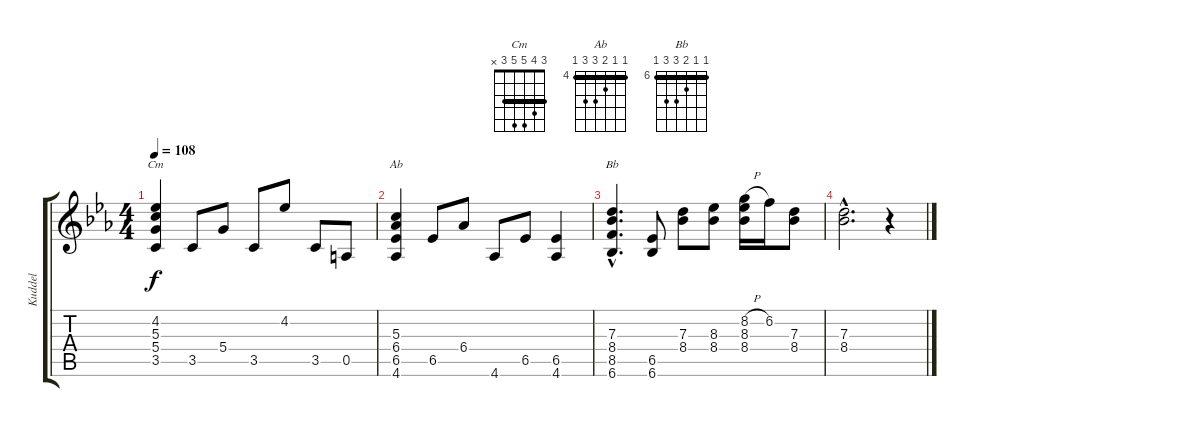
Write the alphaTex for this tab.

\track ("Kuddel" "Kuddel") {instrument acousticguitarsteel}
\staff {score tabs}
\tuning (E4 B3 G3 D3 A2 E2) {hide}
\chord ("Cm" 3 4 5 5 3 x) {barre 3}
\chord ("Ab" 4 4 5 6 6 4) {firstfret 4 barre 4}
\chord ("Bb" 6 6 7 8 8 6) {firstfret 6 barre 6}
\ts (4 4)
\tempo 108
\clef g2
\ks eb
(4.2 5.3 5.4 3.5).4{ch "Cm" dy f} 3.5.8 5.4.8 3.5.8 4.2.8 3.5.8 0.5.8 |
(5.3 6.4 6.5 4.6).4{ch "Ab"} 6.5.8 6.4.8 4.6.8 6.5.8 (6.5 4.6).4 |
(7.3{hac} 8.4{hac} 8.5{hac} 6.6{hac}).4{d ch "Bb"} (6.5 6.6).8 (7.3 8.4).8 (8.3 8.4).8 (8.2{h} 8.3 8.4).16 6.2.16 (7.3 8.4).8 |
(7.3{hac} 8.4{hac}).2{d} r.4
